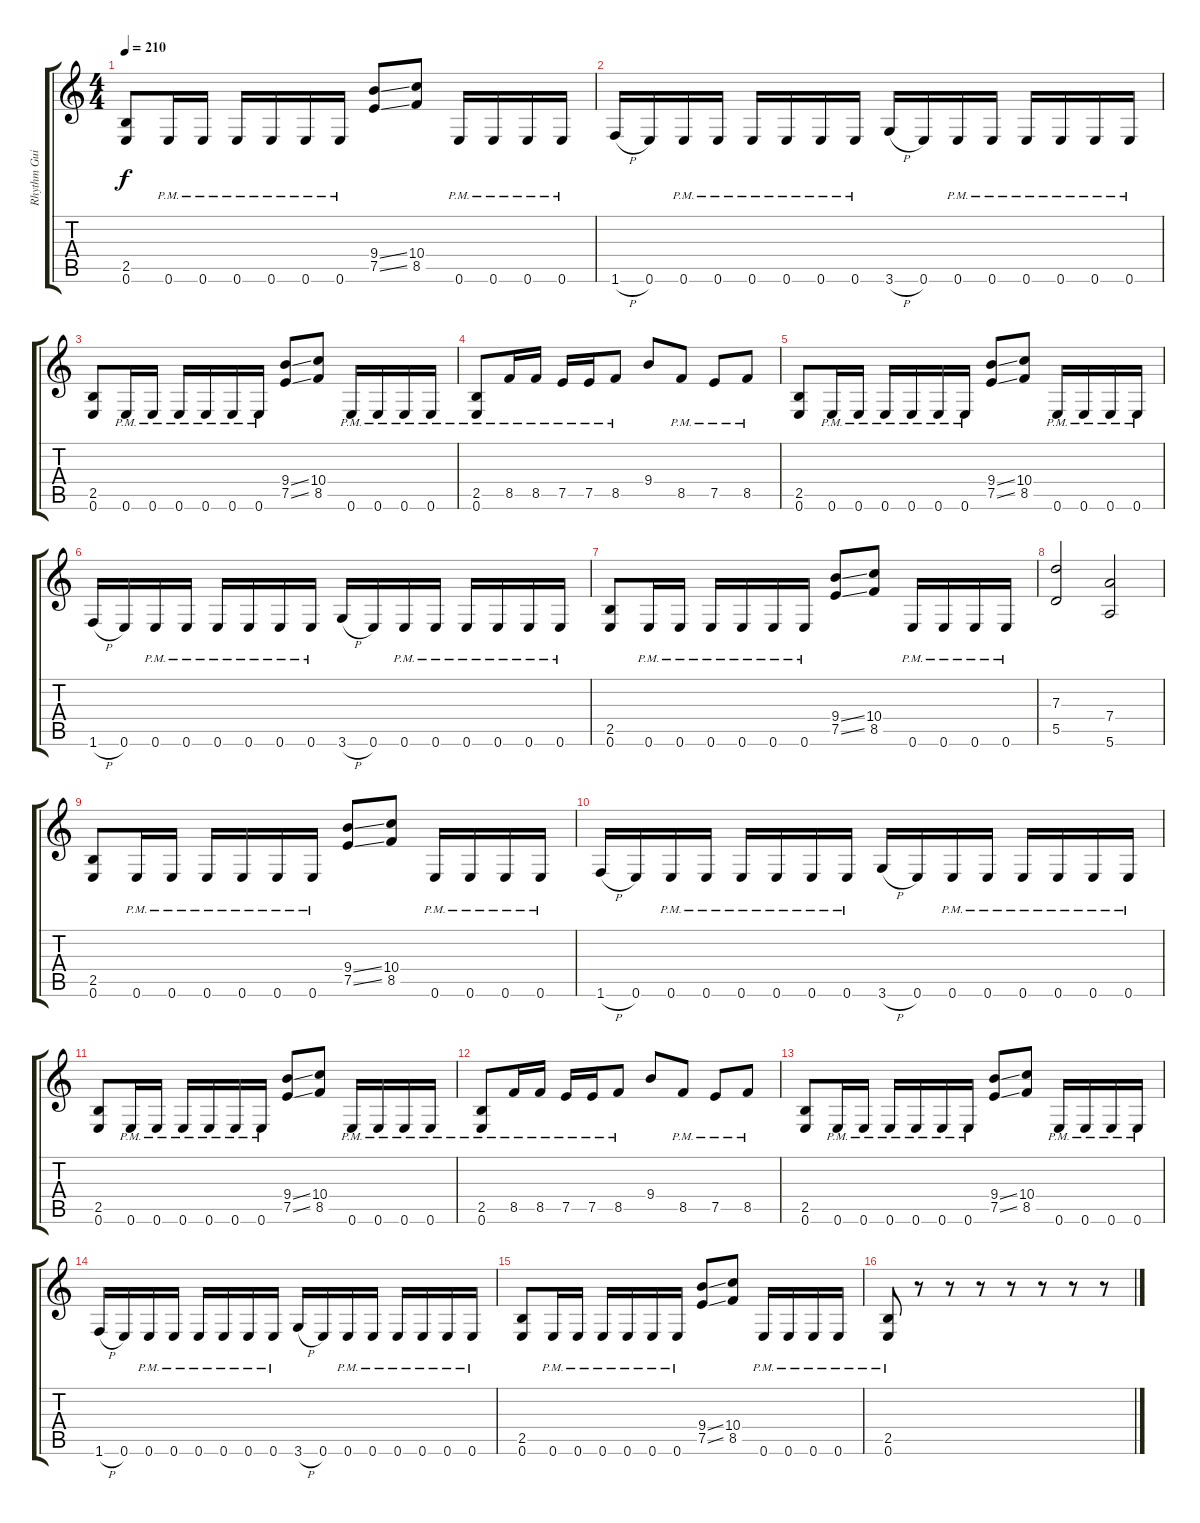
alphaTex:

\track ("Rhythm Guitar R" "Rhythm Gui") {instrument distortionguitar}
\staff {score tabs}
\tuning (E4 B3 G3 D3 A2 E2) {hide}
\ts (4 4)
\tempo 210
\clef g2
\ks c
(2.5 0.6).8{dy f} 0.6{pm}.16 0.6{pm}.16 0.6{pm}.16 0.6{pm}.16 0.6{pm}.16 0.6{pm}.16 (9.4{ss} 7.5{ss}).8 (10.4 8.5).8 0.6{pm}.16 0.6{pm}.16 0.6{pm}.16 0.6{pm}.16 |
1.6{h}.16 0.6.16 0.6{pm}.16 0.6{pm}.16 0.6{pm}.16 0.6{pm}.16 0.6{pm}.16 0.6{pm}.16 3.6{h}.16 0.6.16 0.6{pm}.16 0.6{pm}.16 0.6{pm}.16 0.6{pm}.16 0.6{pm}.16 0.6{pm}.16 |
(2.5 0.6).8 0.6{pm}.16 0.6{pm}.16 0.6{pm}.16 0.6{pm}.16 0.6{pm}.16 0.6{pm}.16 (9.4{ss} 7.5{ss}).8 (10.4 8.5).8 0.6{pm}.16 0.6{pm}.16 0.6{pm}.16 0.6{pm}.16 |
(2.5{pm} 0.6{pm}).8 8.5{pm}.16 8.5{pm}.16 7.5{pm}.16 7.5{pm}.16 8.5{pm}.8 9.4.8 8.5{pm}.8 7.5{pm}.8 8.5{pm}.8 |
(2.5 0.6).8 0.6{pm}.16 0.6{pm}.16 0.6{pm}.16 0.6{pm}.16 0.6{pm}.16 0.6{pm}.16 (9.4{ss} 7.5{ss}).8 (10.4 8.5).8 0.6{pm}.16 0.6{pm}.16 0.6{pm}.16 0.6{pm}.16 |
1.6{h}.16 0.6.16 0.6{pm}.16 0.6{pm}.16 0.6{pm}.16 0.6{pm}.16 0.6{pm}.16 0.6{pm}.16 3.6{h}.16 0.6.16 0.6{pm}.16 0.6{pm}.16 0.6{pm}.16 0.6{pm}.16 0.6{pm}.16 0.6{pm}.16 |
(2.5 0.6).8 0.6{pm}.16 0.6{pm}.16 0.6{pm}.16 0.6{pm}.16 0.6{pm}.16 0.6{pm}.16 (9.4{ss} 7.5{ss}).8 (10.4 8.5).8 0.6{pm}.16 0.6{pm}.16 0.6{pm}.16 0.6{pm}.16 |
(7.3 5.5).2 (7.4 5.6).2 |
(2.5 0.6).8 0.6{pm}.16 0.6{pm}.16 0.6{pm}.16 0.6{pm}.16 0.6{pm}.16 0.6{pm}.16 (9.4{ss} 7.5{ss}).8 (10.4 8.5).8 0.6{pm}.16 0.6{pm}.16 0.6{pm}.16 0.6{pm}.16 |
1.6{h}.16 0.6.16 0.6{pm}.16 0.6{pm}.16 0.6{pm}.16 0.6{pm}.16 0.6{pm}.16 0.6{pm}.16 3.6{h}.16 0.6.16 0.6{pm}.16 0.6{pm}.16 0.6{pm}.16 0.6{pm}.16 0.6{pm}.16 0.6{pm}.16 |
(2.5 0.6).8 0.6{pm}.16 0.6{pm}.16 0.6{pm}.16 0.6{pm}.16 0.6{pm}.16 0.6{pm}.16 (9.4{ss} 7.5{ss}).8 (10.4 8.5).8 0.6{pm}.16 0.6{pm}.16 0.6{pm}.16 0.6{pm}.16 |
(2.5{pm} 0.6{pm}).8 8.5{pm}.16 8.5{pm}.16 7.5{pm}.16 7.5{pm}.16 8.5{pm}.8 9.4.8 8.5{pm}.8 7.5{pm}.8 8.5{pm}.8 |
(2.5 0.6).8 0.6{pm}.16 0.6{pm}.16 0.6{pm}.16 0.6{pm}.16 0.6{pm}.16 0.6{pm}.16 (9.4{ss} 7.5{ss}).8 (10.4 8.5).8 0.6{pm}.16 0.6{pm}.16 0.6{pm}.16 0.6{pm}.16 |
1.6{h}.16 0.6.16 0.6{pm}.16 0.6{pm}.16 0.6{pm}.16 0.6{pm}.16 0.6{pm}.16 0.6{pm}.16 3.6{h}.16 0.6.16 0.6{pm}.16 0.6{pm}.16 0.6{pm}.16 0.6{pm}.16 0.6{pm}.16 0.6{pm}.16 |
(2.5 0.6).8 0.6{pm}.16 0.6{pm}.16 0.6{pm}.16 0.6{pm}.16 0.6{pm}.16 0.6{pm}.16 (9.4{ss} 7.5{ss}).8 (10.4 8.5).8 0.6{pm}.16 0.6{pm}.16 0.6{pm}.16 0.6{pm}.16 |
(2.5{pm} 0.6{pm}).8 r.8 r.8 r.8 r.8 r.8 r.8 r.8
